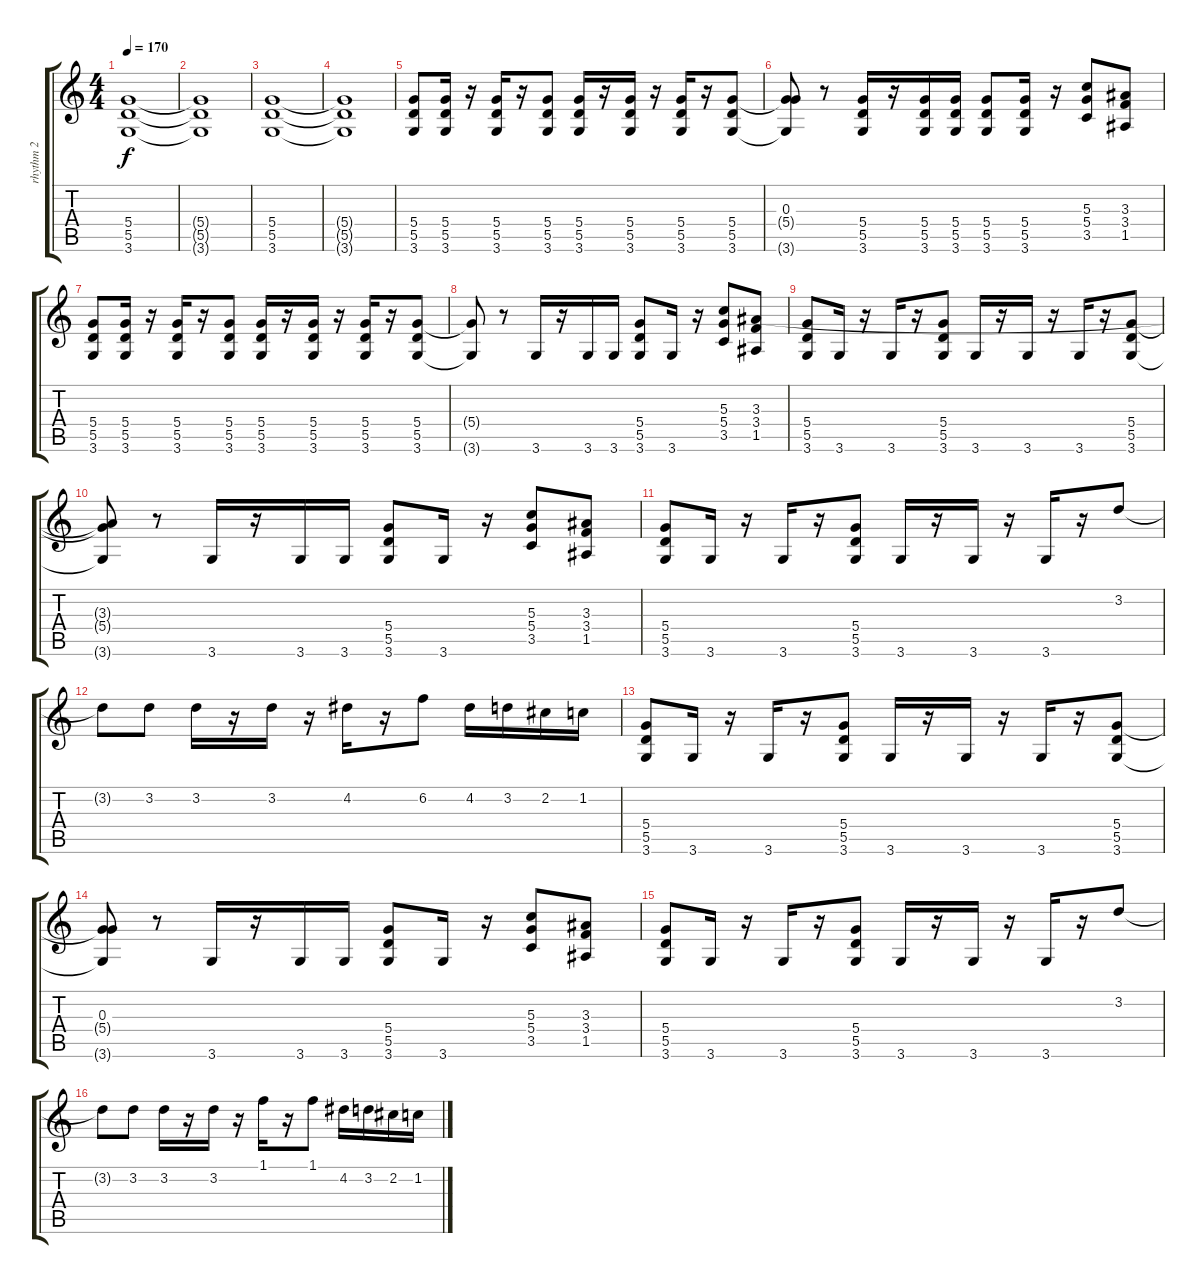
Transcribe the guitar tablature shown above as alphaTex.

\track ("rhythm 2" "rhythm 2") {instrument distortionguitar}
\staff {score tabs}
\tuning (E4 B3 G3 D3 A2 E2) {hide}
\ts (4 4)
\tempo 170
\clef g2
\ks c
(5.4 5.5 3.6).1{dy f instrument distortionguitar} |
(5.4{t} 5.5{t} 3.6{t}).1 |
(5.4 5.5 3.6).1 |
(5.4{t} 5.5{t} 3.6{t}).1 |
(5.4 5.5 3.6).8 (5.4 5.5 3.6).16 r.16 (5.4 5.5 3.6).16 r.16 (5.4 5.5 3.6).8 (5.4 5.5 3.6).16 r.16 (5.4 5.5 3.6).16 r.16 (5.4 5.5 3.6).16 r.16 (5.4 5.5 3.6).8 |
(0.3 5.4{t} 3.6{t}).8 r.8 (5.4 5.5 3.6).16 r.16 (5.4 5.5 3.6).16 (5.4 5.5 3.6).16 (5.4 5.5 3.6).8 (5.4 5.5 3.6).16 r.16 (5.3 5.4 3.5).8 (3.3 3.4 1.5).8 |
(5.4 5.5 3.6).8 (5.4 5.5 3.6).16 r.16 (5.4 5.5 3.6).16 r.16 (5.4 5.5 3.6).8 (5.4 5.5 3.6).16 r.16 (5.4 5.5 3.6).16 r.16 (5.4 5.5 3.6).16 r.16 (5.4 5.5 3.6).8 |
(5.4{t} 3.6{t}).8 r.8 3.6.16 r.16 3.6.16 3.6.16 (5.4 5.5 3.6).8 3.6.16 r.16 (5.3 5.4 3.5).8 (3.3 3.4 1.5).8 |
(5.4 5.5 3.6).8 3.6.16 r.16 3.6.16 r.16 (5.4 5.5 3.6).8 3.6.16 r.16 3.6.16 r.16 3.6.16 r.16 (5.4 5.5 3.6).8 |
(3.3{t} 5.4{t} 3.6{t}).8 r.8 3.6.16 r.16 3.6.16 3.6.16 (5.4 5.5 3.6).8 3.6.16 r.16 (5.3 5.4 3.5).8 (3.3 3.4 1.5).8 |
(5.4 5.5 3.6).8 3.6.16 r.16 3.6.16 r.16 (5.4 5.5 3.6).8 3.6.16 r.16 3.6.16 r.16 3.6.16 r.16 3.2.8 |
3.2{t}.8 3.2.8 3.2.16 r.16 3.2.16 r.16 4.2.16 r.16 6.2.8 4.2.16 3.2.16 2.2.16 1.2.16 |
(5.4 5.5 3.6).8 3.6.16 r.16 3.6.16 r.16 (5.4 5.5 3.6).8 3.6.16 r.16 3.6.16 r.16 3.6.16 r.16 (5.4 5.5 3.6).8 |
(0.3 5.4{t} 3.6{t}).8 r.8 3.6.16 r.16 3.6.16 3.6.16 (5.4 5.5 3.6).8 3.6.16 r.16 (5.3 5.4 3.5).8 (3.3 3.4 1.5).8 |
(5.4 5.5 3.6).8 3.6.16 r.16 3.6.16 r.16 (5.4 5.5 3.6).8 3.6.16 r.16 3.6.16 r.16 3.6.16 r.16 3.2.8 |
3.2{t}.8 3.2.8 3.2.16 r.16 3.2.16 r.16 1.1.16 r.16 1.1.8 4.2.16 3.2.16 2.2.16 1.2.16
